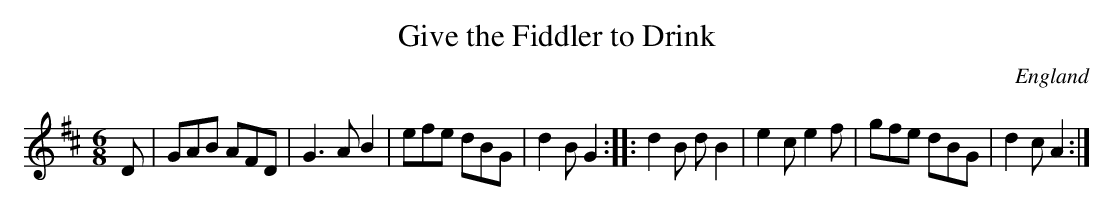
X:1
T:Give the Fiddler to Drink
L:1/8
M:6/8
O:England
K:D
D | \
GAB AFD | G3  AB2 | efe dBG | d2B G2:: \
d2B dB2 | e2c e2f | gfe dBG | d2c A2 :|
